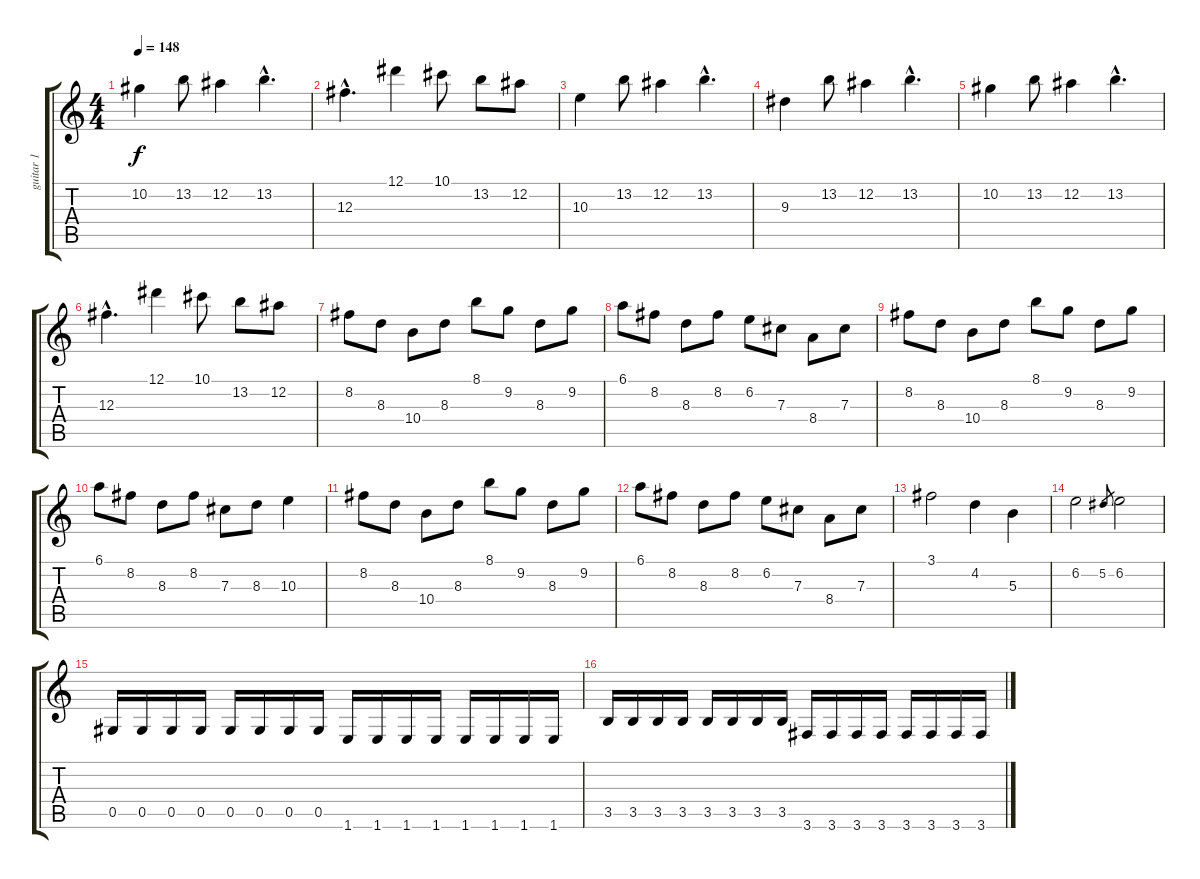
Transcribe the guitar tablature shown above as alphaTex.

\track ("guitar 1" "guitar 1") {instrument distortionguitar}
\staff {score tabs}
\tuning (Eb4 Bb3 Gb3 Db3 Ab2 Eb2) {hide}
\ts (4 4)
\tempo 148
\clef g2
\ks c
10.2.4{dy f} 13.2.8 12.2.4 13.2{hac}.4{d} |
12.3{hac}.4{d} 12.1.4 10.1.8 13.2.8 12.2.8 |
10.3.4 13.2.8 12.2.4 13.2{hac}.4{d} |
9.3.4 13.2.8 12.2.4 13.2{hac}.4{d} |
10.2.4 13.2.8 12.2.4 13.2{hac}.4{d} |
12.3{hac}.4{d} 12.1.4 10.1.8 13.2.8 12.2.8 |
8.2.8 8.3.8 10.4.8 8.3.8 8.1.8 9.2.8 8.3.8 9.2.8 |
6.1.8 8.2.8 8.3.8 8.2.8 6.2.8 7.3.8 8.4.8 7.3.8 |
8.2.8 8.3.8 10.4.8 8.3.8 8.1.8 9.2.8 8.3.8 9.2.8 |
6.1.8 8.2.8 8.3.8 8.2.8 7.3.8 8.3.8 10.3.4 |
8.2.8 8.3.8 10.4.8 8.3.8 8.1.8 9.2.8 8.3.8 9.2.8 |
6.1.8 8.2.8 8.3.8 8.2.8 6.2.8 7.3.8 8.4.8 7.3.8 |
3.1.2 4.2.4 5.3.4 |
6.2.2 5.2.8{gr} 6.2.2 |
0.5.16 0.5.16 0.5.16 0.5.16 0.5.16 0.5.16 0.5.16 0.5.16 1.6.16 1.6.16 1.6.16 1.6.16 1.6.16 1.6.16 1.6.16 1.6.16 |
3.5.16 3.5.16 3.5.16 3.5.16 3.5.16 3.5.16 3.5.16 3.5.16 3.6.16 3.6.16 3.6.16 3.6.16 3.6.16 3.6.16 3.6.16 3.6.16
